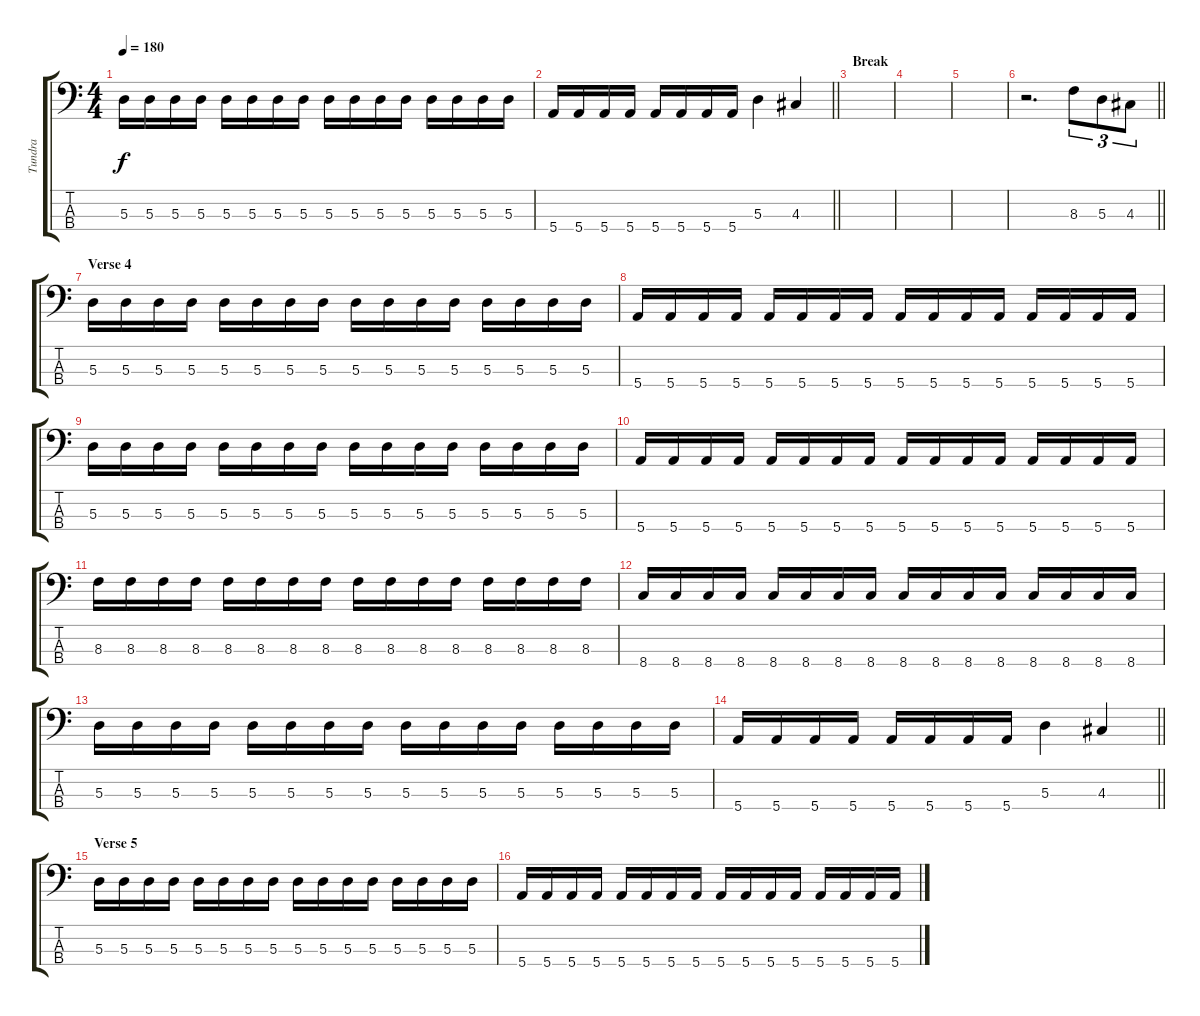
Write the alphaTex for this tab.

\track ("Tundra" "Tundra") {instrument electricbassfinger}
\staff {score tabs}
\tuning (G2 D2 A1 E1) {hide}
\ts (4 4)
\tempo 180
\clef f4
\ks c
5.3.16{dy f} 5.3.16 5.3.16 5.3.16 5.3.16 5.3.16 5.3.16 5.3.16 5.3.16 5.3.16 5.3.16 5.3.16 5.3.16 5.3.16 5.3.16 5.3.16 |
\barLineRight lightlight
5.4.16 5.4.16 5.4.16 5.4.16 5.4.16 5.4.16 5.4.16 5.4.16 5.3.4 4.3.4 |
\section ("" "Break")
|
|
|
\barLineRight lightlight
r.2{d} 8.3.8{tu (3 2)} 5.3.8{tu (3 2)} 4.3.8{tu (3 2)} |
\section ("" "Verse 4")
5.3.16 5.3.16 5.3.16 5.3.16 5.3.16 5.3.16 5.3.16 5.3.16 5.3.16 5.3.16 5.3.16 5.3.16 5.3.16 5.3.16 5.3.16 5.3.16 |
5.4.16 5.4.16 5.4.16 5.4.16 5.4.16 5.4.16 5.4.16 5.4.16 5.4.16 5.4.16 5.4.16 5.4.16 5.4.16 5.4.16 5.4.16 5.4.16 |
5.3.16 5.3.16 5.3.16 5.3.16 5.3.16 5.3.16 5.3.16 5.3.16 5.3.16 5.3.16 5.3.16 5.3.16 5.3.16 5.3.16 5.3.16 5.3.16 |
5.4.16 5.4.16 5.4.16 5.4.16 5.4.16 5.4.16 5.4.16 5.4.16 5.4.16 5.4.16 5.4.16 5.4.16 5.4.16 5.4.16 5.4.16 5.4.16 |
8.3.16 8.3.16 8.3.16 8.3.16 8.3.16 8.3.16 8.3.16 8.3.16 8.3.16 8.3.16 8.3.16 8.3.16 8.3.16 8.3.16 8.3.16 8.3.16 |
8.4.16 8.4.16 8.4.16 8.4.16 8.4.16 8.4.16 8.4.16 8.4.16 8.4.16 8.4.16 8.4.16 8.4.16 8.4.16 8.4.16 8.4.16 8.4.16 |
5.3.16 5.3.16 5.3.16 5.3.16 5.3.16 5.3.16 5.3.16 5.3.16 5.3.16 5.3.16 5.3.16 5.3.16 5.3.16 5.3.16 5.3.16 5.3.16 |
\barLineRight lightlight
5.4.16 5.4.16 5.4.16 5.4.16 5.4.16 5.4.16 5.4.16 5.4.16 5.3.4 4.3.4 |
\section ("" "Verse 5")
5.3.16 5.3.16 5.3.16 5.3.16 5.3.16 5.3.16 5.3.16 5.3.16 5.3.16 5.3.16 5.3.16 5.3.16 5.3.16 5.3.16 5.3.16 5.3.16 |
5.4.16 5.4.16 5.4.16 5.4.16 5.4.16 5.4.16 5.4.16 5.4.16 5.4.16 5.4.16 5.4.16 5.4.16 5.4.16 5.4.16 5.4.16 5.4.16
